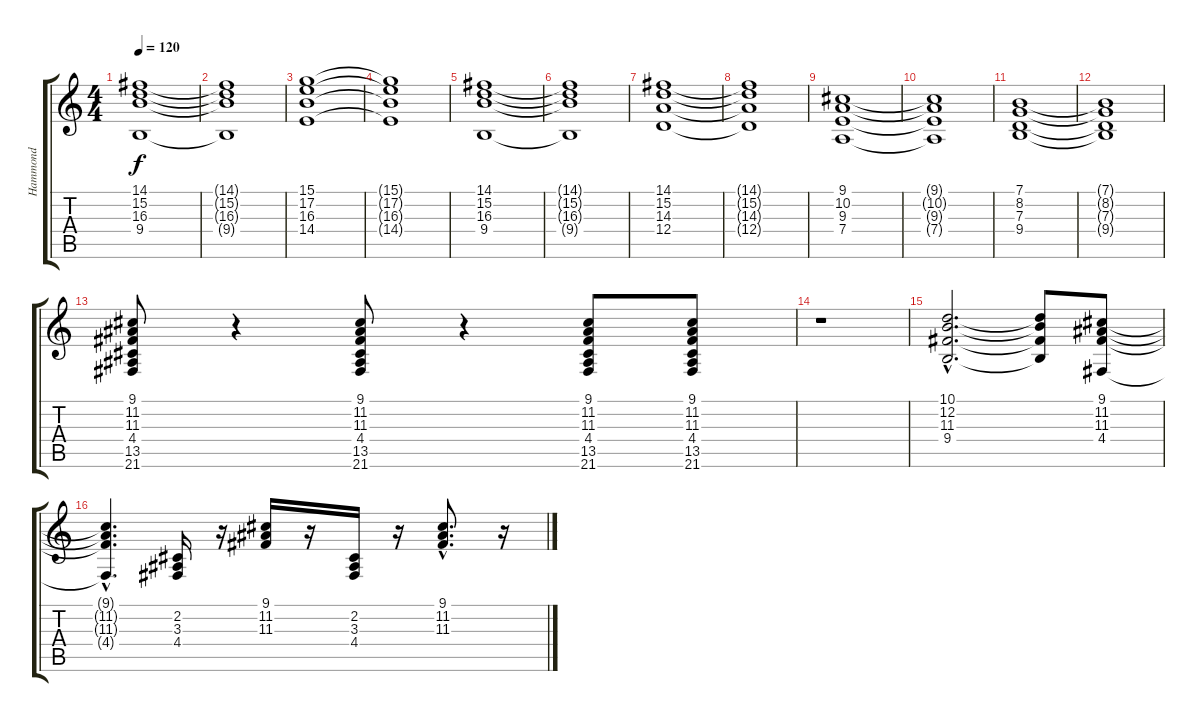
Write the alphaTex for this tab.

\track ("Hammond" "Hammond") {instrument drawbarorgan}
\staff {score tabs}
\tuning (E4 B3 G3 D3 A2 E2) {hide}
\ts (4 4)
\tempo 120
\clef g2
\ks c
(14.1 15.2 16.3 9.4).1{dy f} |
(14.1{t} 15.2{t} 16.3{t} 9.4{t}).1 |
(15.1 17.2 16.3 14.4).1 |
(15.1{t} 17.2{t} 16.3{t} 14.4{t}).1 |
(14.1 15.2 16.3 9.4).1 |
(14.1{t} 15.2{t} 16.3{t} 9.4{t}).1 |
(14.1 15.2 14.3 12.4).1 |
(14.1{t} 15.2{t} 14.3{t} 12.4{t}).1 |
(9.1 10.2 9.3 7.4).1 |
(9.1{t} 10.2{t} 9.3{t} 7.4{t}).1 |
(7.1 8.2 7.3 9.4).1 |
(7.1{t} 8.2{t} 7.3{t} 9.4{t}).1 |
(9.1 11.2 11.3 4.4 13.5 21.6).8{volume 7} r.4 (9.1 11.2 11.3 4.4 13.5 21.6).8 r.4 (9.1 11.2 11.3 4.4 13.5 21.6).8 (9.1 11.2 11.3 4.4 13.5 21.6).8 |
r.1 |
(10.1{hac} 12.2{hac} 11.3{hac} 9.4{hac}).2{d} (10.1{t} 12.2{t} 11.3{t} 9.4{t}).8 (9.1 11.2 11.3 4.4).8 |
(9.1{hac t} 11.2{hac t} 11.3{hac t} 4.4{hac t}).4{d} (2.2 3.3 4.4).16 r.16 (9.1 11.2 11.3).16 r.16 (2.2 3.3 4.4).16 r.16 (9.1{hac} 11.2{hac} 11.3{hac}).8{d} r.16
